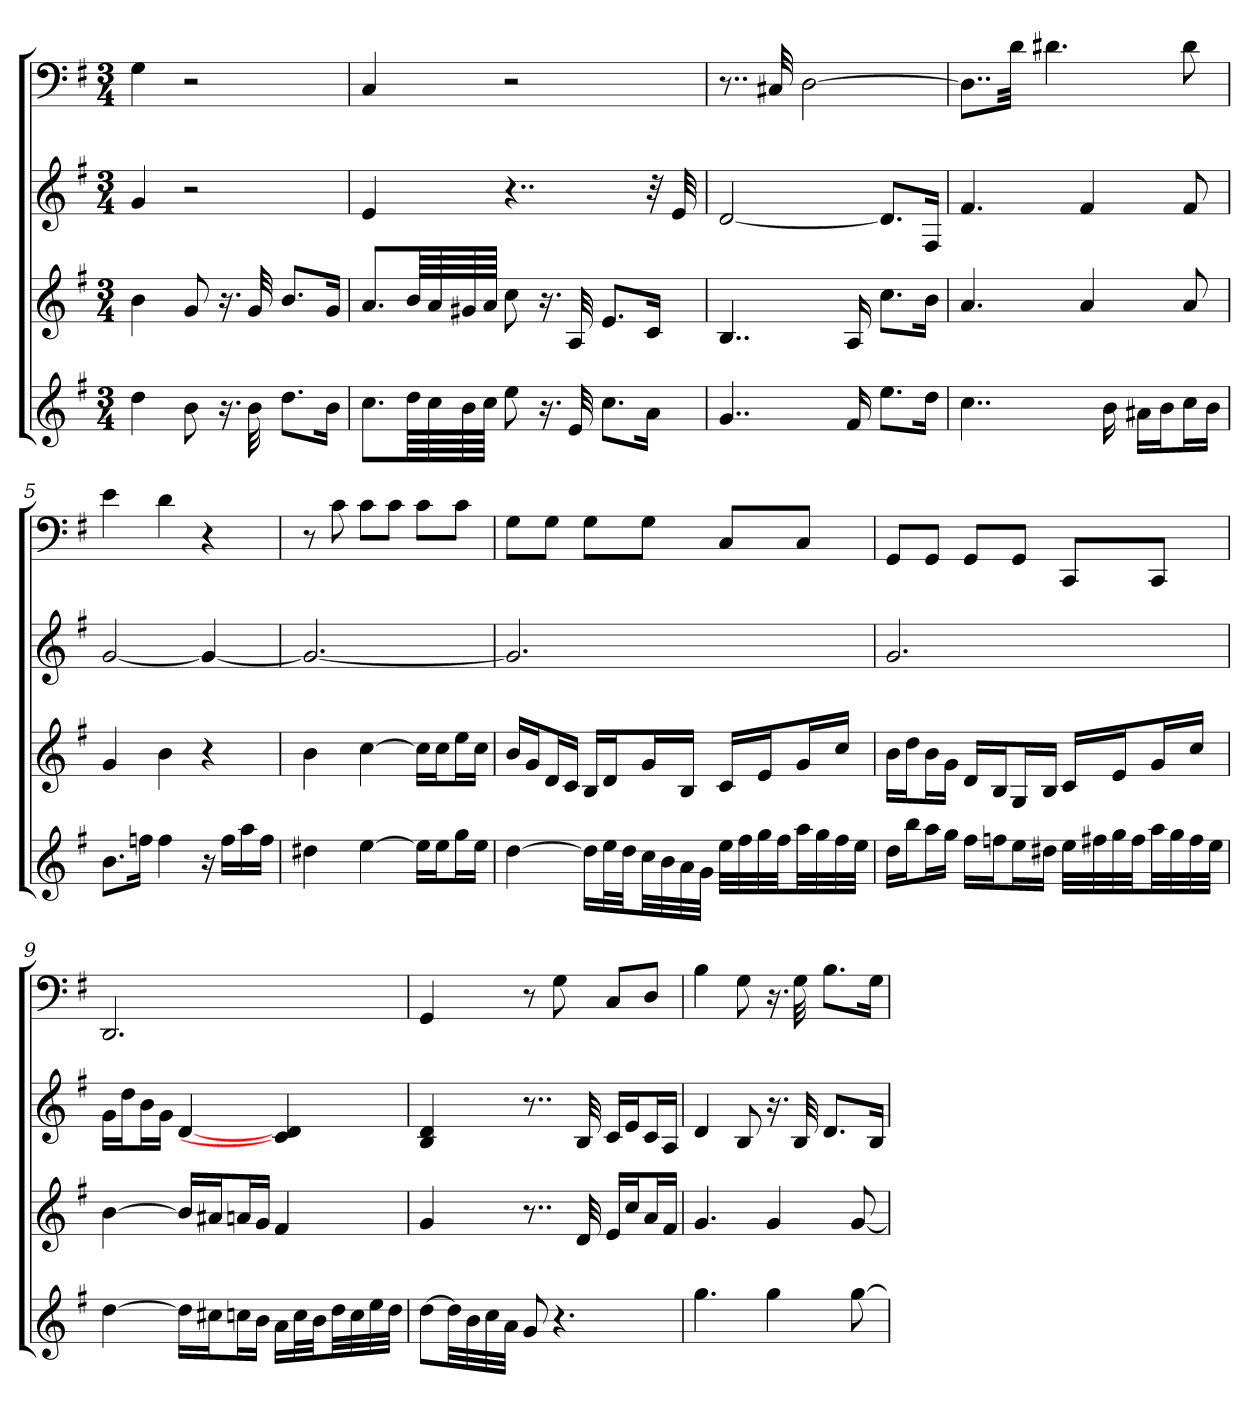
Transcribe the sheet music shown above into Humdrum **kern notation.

**kern	**kern	**kern	**kern
*part4	*part3	*part2	*part1
*staff4	*staff3	*staff2	*staff1
*k[f#]	*k[f#]	*k[f#]	*k[f#]
*G:	*G:	*G:	*G:
*M3/4	*M3/4	*M3/4	*M3/4
=1	=1	=1	=1
4dd	4b	4g	4G
8b	8g	2r	2r
16.r	16.r	.	.
32b	32g	.	.
8.ddL	8.bL	.	.
16bJk	16gJk	.	.
=2	=2	=2	=2
8.ccL	8.aL	4e	4C
64ddLLL	64bLLL	.	.
64cc	64a	.	.
64b	64g#X	.	.
64ccJJJJ	64aJJJJ	.	.
8ee	8cc	4..r	2r
16.r	16.r	.	.
32e	32A	.	.
8.ccL	8.eL	.	.
16aJk	16cJk	32r	.
.	.	32e	.
=3	=3	=3	=3
4..g	4..B	[2d	8..r
.	.	.	32C#X
.	.	.	[2D
16f#	16A	.	.
8.eeL	8.ccL	8.dL]	.
16ddJk	16bJk	16F#Jk	.
=4	=4	=4	=4
4..cc	4.a	4.f#	8..DL]
.	.	.	32dJkk
.	.	.	4.d#X
.	4a	4f#	.
16b	.	.	.
16a#XLL	.	.	.
16bJ	.	.	.
16ccL	8a	8f#	8d#
16bJJ	.	.	.
=5	=5	=5	=5
8.bL	4g	[2g	4e
16ffnJk	.	.	.
4ff	4b	.	4d
16r	4r	4g_	4r
16ffLL	.	.	.
16aa	.	.	.
16ffJJ	.	.	.
=6	=6	=6	=6
4dd#X	4b	2.g_	8r
.	.	.	8c
[4ee	[4cc	.	8cL
.	.	.	8cJ
16eeLL]	16ccLL]	.	8cL
16eeJ	16ccJ	.	.
16ggL	16eeL	.	8cJ
16eeJJ	16ccJJ	.	.
=7	=7	=7	=7
[4dd	16bLL	2.g]	8GL
.	16gJ	.	.
.	16dL	.	8GJ
.	16cJJ	.	.
16ddLL]	16BLL	.	8GL
32eeL	16dJ	.	.
32ddJJ	.	.	.
32ccLL	16gL	.	8GJ
32b	.	.	.
32a	16BJJ	.	.
32gJJJ	.	.	.
32eeLLL	16cLL	.	8CL
32ff#	.	.	.
32gg	16eJ	.	.
32ff#JJ	.	.	.
32aaLL	16gL	.	8CJ
32gg	.	.	.
32ff#	16ccJJ	.	.
32eeJJJ	.	.	.
=8	=8	=8	=8
16ddLL	16bLL	2.g	8GGL
16bbJ	16ddJ	.	.
16aaL	16bL	.	8GGJ
16ggJJ	16gJJ	.	.
16ff#LL	16dLL	.	8GGL
16ffnJ	16BJ	.	.
16eeL	16GL	.	8GGJ
16dd#XJJ	16BJJ	.	.
32eeLLL	16cLL	.	8CCL
32ff#X	.	.	.
32gg	16eJ	.	.
32ff#JJ	.	.	.
32aaLL	16gL	.	8CCJ
32gg	.	.	.
32ff#	16ccJJ	.	.
32eeJJJ	.	.	.
=9	=9	=9	=9
[4dd	[4b	16gLL	2.DD
.	.	16ddJ	.
.	.	16bL	.
.	.	16gJJ	.
16ddLL]	16bLL]	[4d	.
16cc#XJ	16a#XJ	.	.
16ccnL	16anL	.	.
16bJJ	16gJJ	.	.
16aLL	4f#	4c] 4d	.
32ccL	.	.	.
32bJJ	.	.	.
32ddLL	.	.	.
32cc	.	.	.
32ee	.	.	.
32ddJJJ	.	.	.
=10	=10	=10	=10
[8ddL	4g	4B 4d	4GG
32ddLL]	.	.	.
32b	.	.	.
32cc	.	.	.
32aJJJ	.	.	.
8g	8..r	8..r	8r
4.r	.	.	8G
.	32d	32B	.
.	16eLL	16cLL	8CL
.	16ccJ	16eJ	.
.	16aL	16cL	8DJ
.	16f#JJ	16AJJ	.
=11	=11	=11	=11
4.gg	4.g	4d	4B
.	.	8B	8G
4gg	4g	16.r	16.r
.	.	32B	32G
.	.	8.dL	8.BL
[8gg	[8g	.	.
.	.	16BJk	16GJk
=	=	=	=
*-	*-	*-	*-
